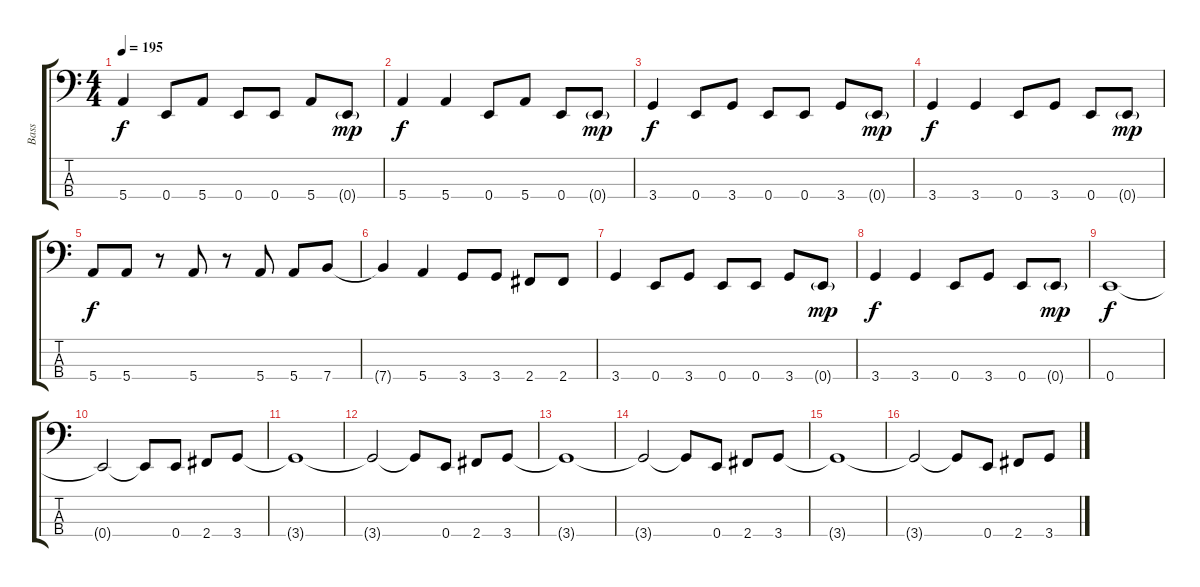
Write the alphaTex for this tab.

\track ("Bass" "Bass") {instrument electricbassfinger}
\staff {score tabs}
\tuning (G2 D2 A1 E1) {hide}
\ts (4 4)
\tempo 195
\clef f4
\ks c
5.4.4{dy f} 0.4.8 5.4.8 0.4.8 0.4.8 5.4.8 0.4{g}.8{dy mp} |
5.4.4{dy f} 5.4.4 0.4.8 5.4.8 0.4.8 0.4{g}.8{dy mp} |
3.4.4{dy f} 0.4.8 3.4.8 0.4.8 0.4.8 3.4.8 0.4{g}.8{dy mp} |
3.4.4{dy f} 3.4.4 0.4.8 3.4.8 0.4.8 0.4{g}.8{dy mp} |
5.4.8{dy f} 5.4.8 r.8 5.4.8 r.8 5.4.8 5.4.8 7.4.8 |
7.4{t}.4 5.4.4 3.4.8 3.4.8 2.4.8 2.4.8 |
3.4.4 0.4.8 3.4.8 0.4.8 0.4.8 3.4.8 0.4{g}.8{dy mp} |
3.4.4{dy f} 3.4.4 0.4.8 3.4.8 0.4.8 0.4{g}.8{dy mp} |
0.4.1{dy f} |
0.4{t}.2 0.4{t}.8 0.4.8 2.4.8 3.4.8 |
3.4{t}.1 |
3.4{t}.2 3.4{t}.8 0.4.8 2.4.8 3.4.8 |
3.4{t}.1 |
3.4{t}.2 3.4{t}.8 0.4.8 2.4.8 3.4.8 |
3.4{t}.1 |
3.4{t}.2 3.4{t}.8 0.4.8 2.4.8 3.4.8
